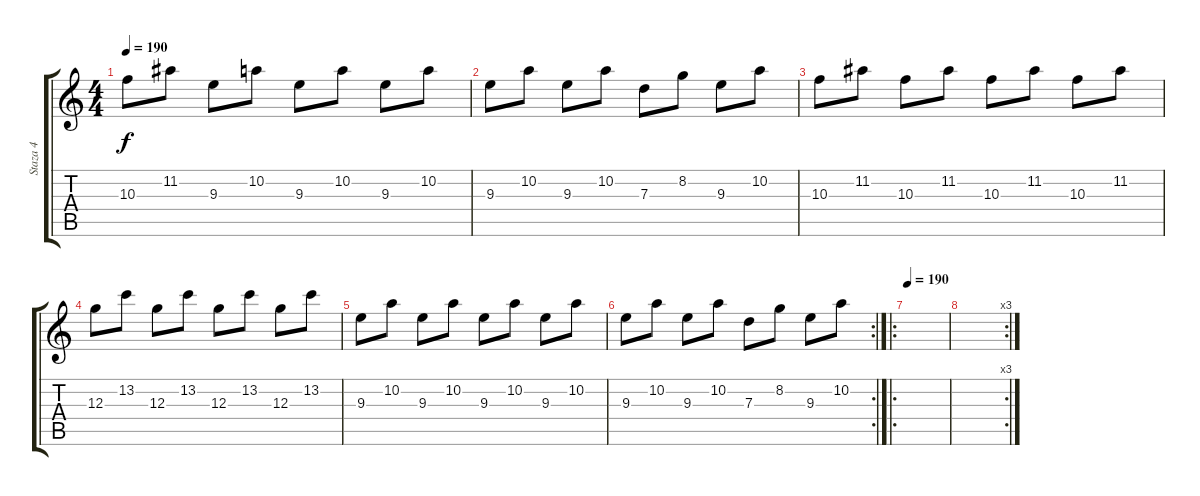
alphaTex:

\track ("Staza 4" "Staza 4") {instrument distortionguitar}
\staff {score tabs}
\tuning (E4 B3 G3 D3 A2 D2) {hide}
\ts (4 4)
\tempo 190
\clef g2
\ks c
10.3.8{dy f} 11.2.8 9.3.8 10.2.8 9.3.8 10.2.8 9.3.8 10.2.8 |
9.3.8 10.2.8 9.3.8 10.2.8 7.3.8 8.2.8 9.3.8 10.2.8 |
10.3.8 11.2.8 10.3.8 11.2.8 10.3.8 11.2.8 10.3.8 11.2.8 |
12.3.8 13.2.8 12.3.8 13.2.8 12.3.8 13.2.8 12.3.8 13.2.8 |
9.3.8 10.2.8 9.3.8 10.2.8 9.3.8 10.2.8 9.3.8 10.2.8 |
\rc 2
9.3.8 10.2.8 9.3.8 10.2.8 7.3.8 8.2.8 9.3.8 10.2.8 |
\ro
\tempo 190
|
\rc 3
